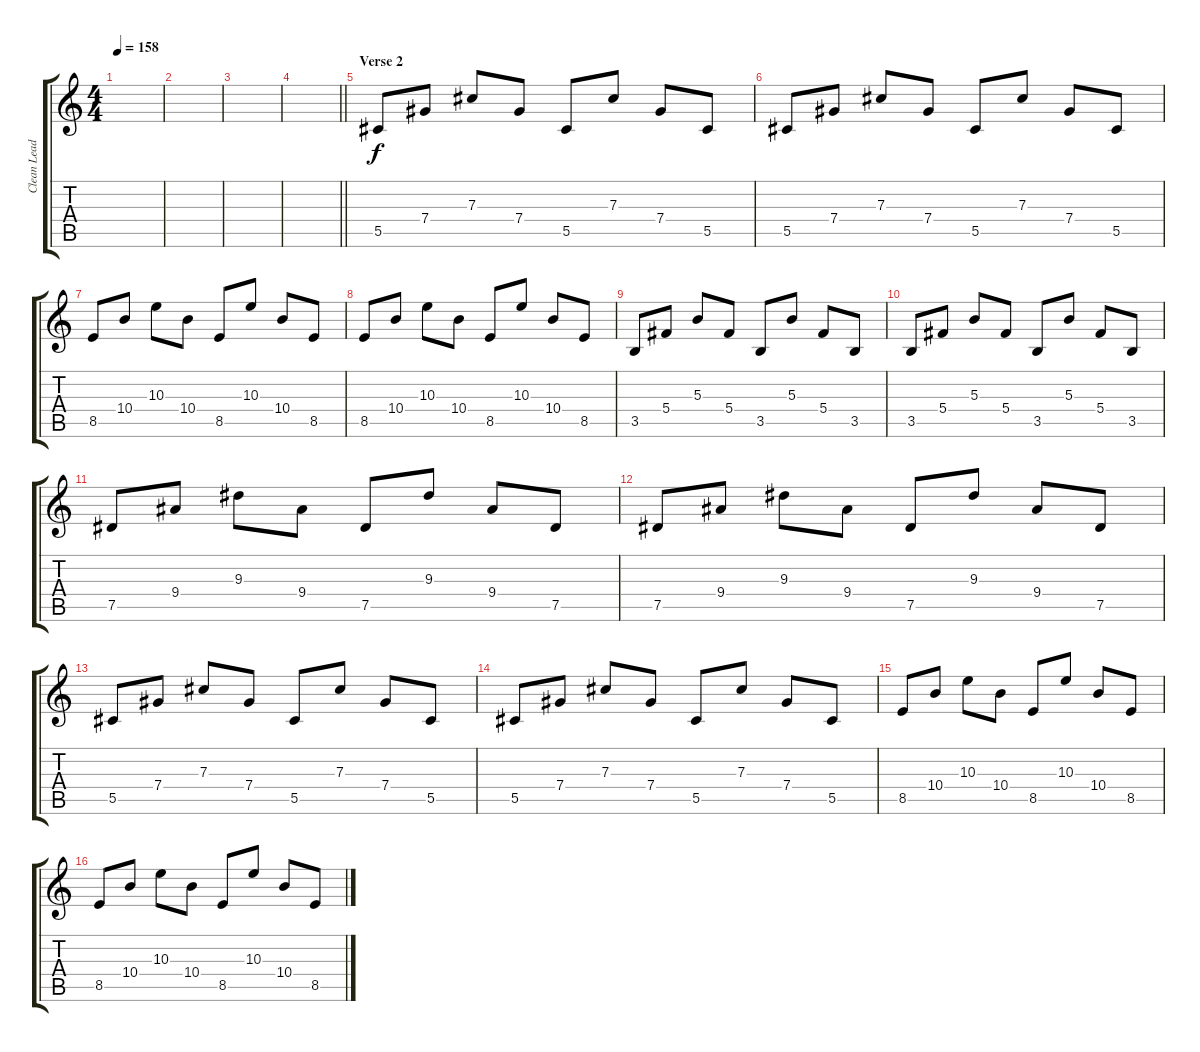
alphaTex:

\track ("Clean Lead Guitar" "Clean Lead") {instrument electricguitarclean}
\staff {score tabs}
\tuning (Eb4 Bb3 Gb3 Db3 Ab2 Db2) {hide}
\ts (4 4)
\tempo 158
\clef g2
\ks c
|
|
|
\barLineRight lightlight
|
\section ("" "Verse 2")
5.5.8 7.4.8 7.3.8 7.4.8 5.5.8 7.3.8 7.4.8 5.5.8 |
5.5.8 7.4.8 7.3.8 7.4.8 5.5.8 7.3.8 7.4.8 5.5.8 |
8.5.8 10.4.8 10.3.8 10.4.8 8.5.8 10.3.8 10.4.8 8.5.8 |
8.5.8 10.4.8 10.3.8 10.4.8 8.5.8 10.3.8 10.4.8 8.5.8 |
3.5.8 5.4.8 5.3.8 5.4.8 3.5.8 5.3.8 5.4.8 3.5.8 |
3.5.8 5.4.8 5.3.8 5.4.8 3.5.8 5.3.8 5.4.8 3.5.8 |
7.5.8 9.4.8 9.3.8 9.4.8 7.5.8 9.3.8 9.4.8 7.5.8 |
7.5.8 9.4.8 9.3.8 9.4.8 7.5.8 9.3.8 9.4.8 7.5.8 |
5.5.8 7.4.8 7.3.8 7.4.8 5.5.8 7.3.8 7.4.8 5.5.8 |
5.5.8 7.4.8 7.3.8 7.4.8 5.5.8 7.3.8 7.4.8 5.5.8 |
8.5.8 10.4.8 10.3.8 10.4.8 8.5.8 10.3.8 10.4.8 8.5.8 |
8.5.8 10.4.8 10.3.8 10.4.8 8.5.8 10.3.8 10.4.8 8.5.8
